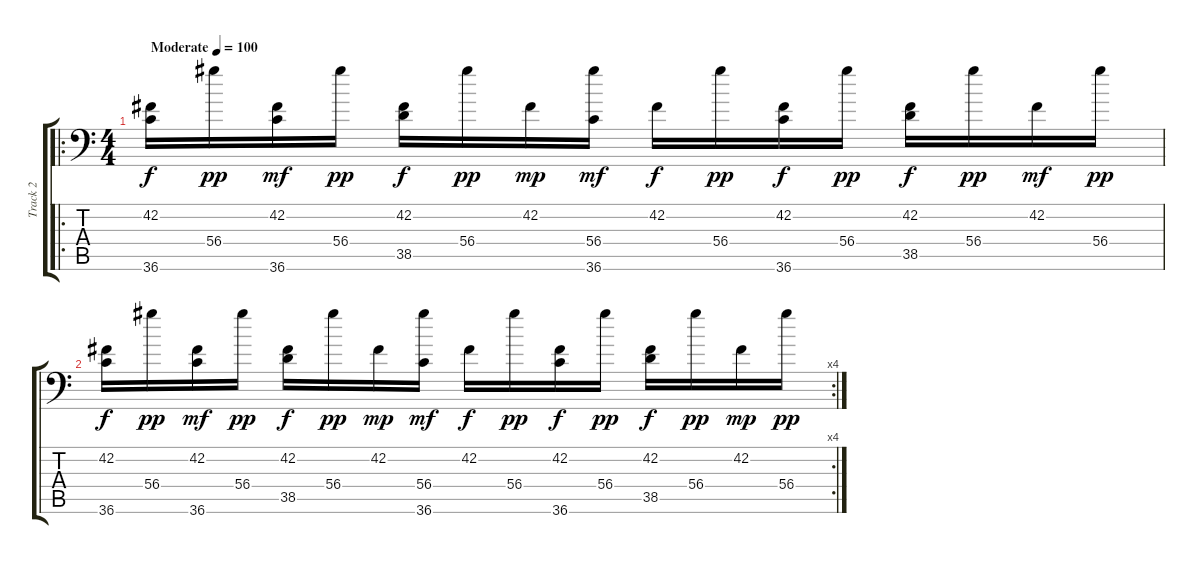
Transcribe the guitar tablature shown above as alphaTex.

\track ("Track 2" "Track 2") {instrument acousticgrandpiano}
\staff {score tabs}
\tuning (C-1 C-1 C-1 C-1 C-1 C-1) {hide}
\ro
\ts (4 4)
\tempo (100 "Moderate")
\clef f4
\ks c
(42.2 36.6).16{dy f instrument acousticgrandpiano} 56.4.16{dy pp} (42.2 36.6).16{dy mf} 56.4.16{dy pp} (42.2 38.5).16{dy f} 56.4.16{dy pp} 42.2.16{dy mp} (56.4 36.6).16{dy mf} 42.2.16{dy f} 56.4.16{dy pp} (42.2 36.6).16{dy f} 56.4.16{dy pp} (42.2 38.5).16{dy f} 56.4.16{dy pp} 42.2.16{dy mf} 56.4.16{dy pp} |
\rc 4
(42.2 36.6).16{dy f} 56.4.16{dy pp} (42.2 36.6).16{dy mf} 56.4.16{dy pp} (42.2 38.5).16{dy f} 56.4.16{dy pp} 42.2.16{dy mp} (56.4 36.6).16{dy mf} 42.2.16{dy f} 56.4.16{dy pp} (42.2 36.6).16{dy f} 56.4.16{dy pp} (42.2 38.5).16{dy f} 56.4.16{dy pp} 42.2.16{dy mp} 56.4.16{dy pp}
